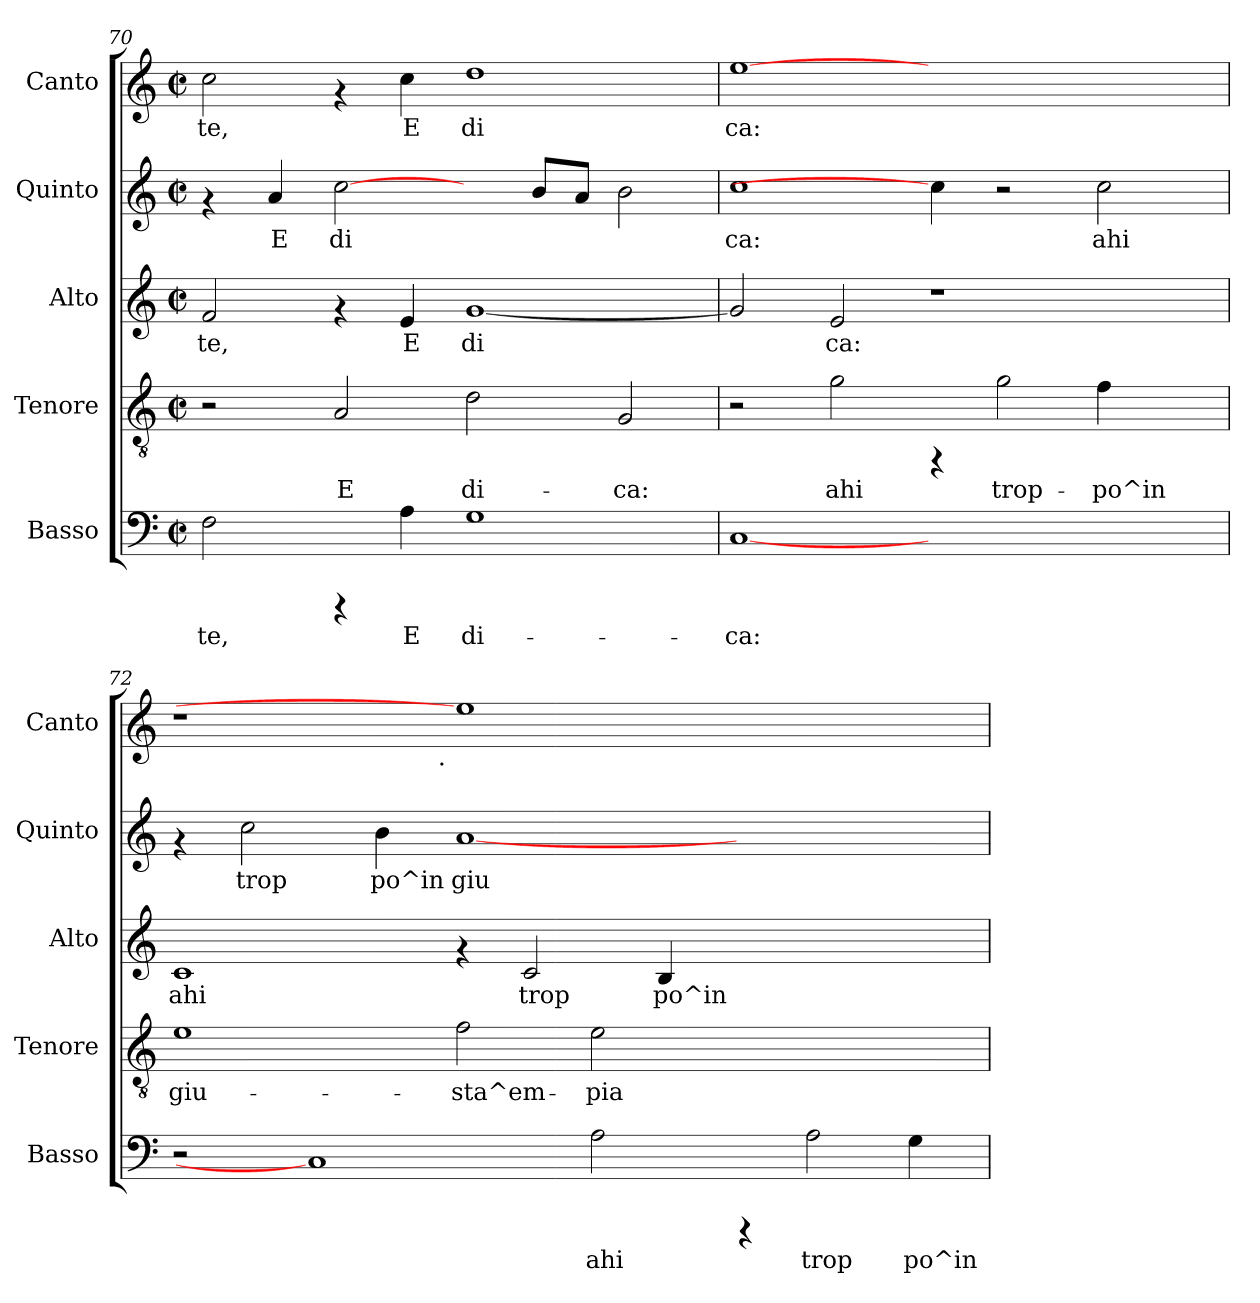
**kern	**text	**kern	**text	**kern	**text	**kern	**text	**kern	**text
*part5	*part5	*part4	*part4	*part3	*part3	*part2	*part2	*part1	*part1
*staff5	*staff5	*staff4	*staff4	*staff3	*staff3	*staff2	*staff2	*staff1	*staff1
*I"Basso	*	*I"Tenore	*	*I"Alto	*	*I"Quinto	*	*I"Canto	*
*I'Basso	*	*I'Tenore	*	*I'Alto	*	*I'Quinto	*	*I'Canto	*
*clefF4	*	*clefGv2	*	*clefG2	*	*clefG2	*	*clefG2	*
*k[]	*	*k[]	*	*k[]	*	*k[]	*	*k[]	*
*C:	*	*C:	*	*C:	*	*C:	*	*C:	*
*M2/2	*	*M2/2	*	*M2/2	*	*M2/2	*	*M2/2	*
*met(c|)	*	*met(c|)	*	*met(c|)	*	*met(c|)	*	*met(c|)	*
=70	=70	=70	=70	=70	=70	=70	=70	=70	=70
!	!LO:LY:b:cj	!	!	!	!LO:LY:b:cj	!	!	!	!LO:LY:b:cj
2F\	-te,	2r	.	2f/	te,	4rf	.	2cc\	te,
!	!	!	!	!	!	!	!LO:LY:b:cj	!	!
.	.	.	.	.	.	4a/	E	.	.
!	!	!	!LO:LY:b:cj	!	!	!	!LO:LY:b:cj	!	!
4rCCC	.	2A/	E	4rf	.	[2cc\	di-	4rf	.
!	!LO:LY:b:cj	!	!	!	!LO:LY:b:cj	!	!	!	!LO:LY:b:cj
4A\	E	.	.	4e/	E	.	.	4cc\	E
!	!LO:LY:b:cj	!	!LO:LY:b:cj	!	!LO:LY:b:cj	!	!	!	!LO:LY:b:cj
1G	di-	2d\	di-	[<1g	di	4ryy	.	1dd	di
!	!	!	!	!	!	!	!LO:LY:b:cj	!	!
.	.	.	.	.	.	8b/L	--	.	.
!	!	!	!	!	!	!	!LO:LY:b:cj	!	!
.	.	.	.	.	.	8a/J	--	.	.
!	!	!	!LO:LY:b:cj	!	!	!	!LO:LY:b:cj	!	!
.	.	2G/	-ca:	.	.	2b\	--	.	.
=71	=71	=71	=71	=71	=71	=71	=71	=71	=71
!	!LO:LY:b:cj	!	!	!	!LO:LY:b:cj	!	!LO:LY:b:cj	!	!LO:LY:b:cj
[1C	-ca:	2r	.	2g/]	.	1cc	-ca:	[1ee	ca:
!	!	!	!LO:LY:b:cj	!	!LO:LY:b:cj	!	!	!	!
.	.	2g\	ahi	2e/	ca:	.	.	.	.
1ryy	.	4rFF	.	1r	.	4cc\]	.	1ryy	.
!	!	!	!LO:LY:b:cj	!	!	!	!	!	!
.	.	2g\	trop-	.	.	2r	.	.	.
!	!	!	!LO:LY:b:cj	!	!	!	!LO:LY:b:cj	!	!
.	.	4f\	-po^in	.	.	2cc\	ahi	.	.
4ryy	.	4ryy	.	4ryy	.	.	.	4ryy	.
!!LO:PB:g=z
=72	=72	=72	=72	=72	=72	=72	=72	=72	=72
!	!	!	!LO:LY:b:cj	!	!LO:LY:b:cj	!	!	!	!
*	*	*	*	*	*	*	*	*^	*
2r	.	1e	giu-	1c	ahi	4rf	.	1r	2ryy	.
!	!	!	!	!	!	!	!LO:LY:b:cj	!	!	!
.	.	.	.	.	.	2cc\	trop	.	.	.
1C]	.	.	.	.	.	.	.	.	4...ryy	.
!	!	!	!	!	!	!	!LO:LY:b:cj	!	!	!
.	.	.	.	.	.	4b\	po^in	.	.	.
!	!	!	!	!	!	!	!	!	!LO:TX:b:t=.	!
.	.	.	.	.	.	.	.	.	1ryy	.
!	!	!	!LO:LY:b:cj	!	!	!	!LO:LY:b:cj	!	!	!
.	.	2f\	-sta^em-	4rf	.	[<1a	giu	1ee]	.	.
!	!	!	!	!	!LO:LY:b:cj	!	!	!	!	!
.	.	.	.	2c/	trop	.	.	.	.	.
!	!LO:LY:b:cj	!	!LO:LY:b:cj	!	!	!	!	!	!	!
2A\	ahi	2e\	-pia	.	.	.	.	.	.	.
!	!	!	!	!	!LO:LY:b:cj	!	!	!	!	!
.	.	.	.	4B/	po^in	.	.	.	.	.
.	.	.	.	.	.	.	.	.	1ryy	.
4rCCC	.	1ryy	.	1ryy	.	1ryy	.	1ryy	.	.
!	!LO:LY:b:cj	!	!	!	!	!	!	!	!	!
2A\	trop	.	.	.	.	.	.	.	.	.
!	!LO:LY:b:cj	!	!	!	!	!	!	!	!	!
4G\	po^in	.	.	.	.	.	.	.	.	.
.	.	.	.	.	.	.	.	.	32ryy	.
*	*	*	*	*	*	*	*	*v	*v	*
=	=	=	=	=	=	=	=	=	=
*-	*-	*-	*-	*-	*-	*-	*-	*-	*-
